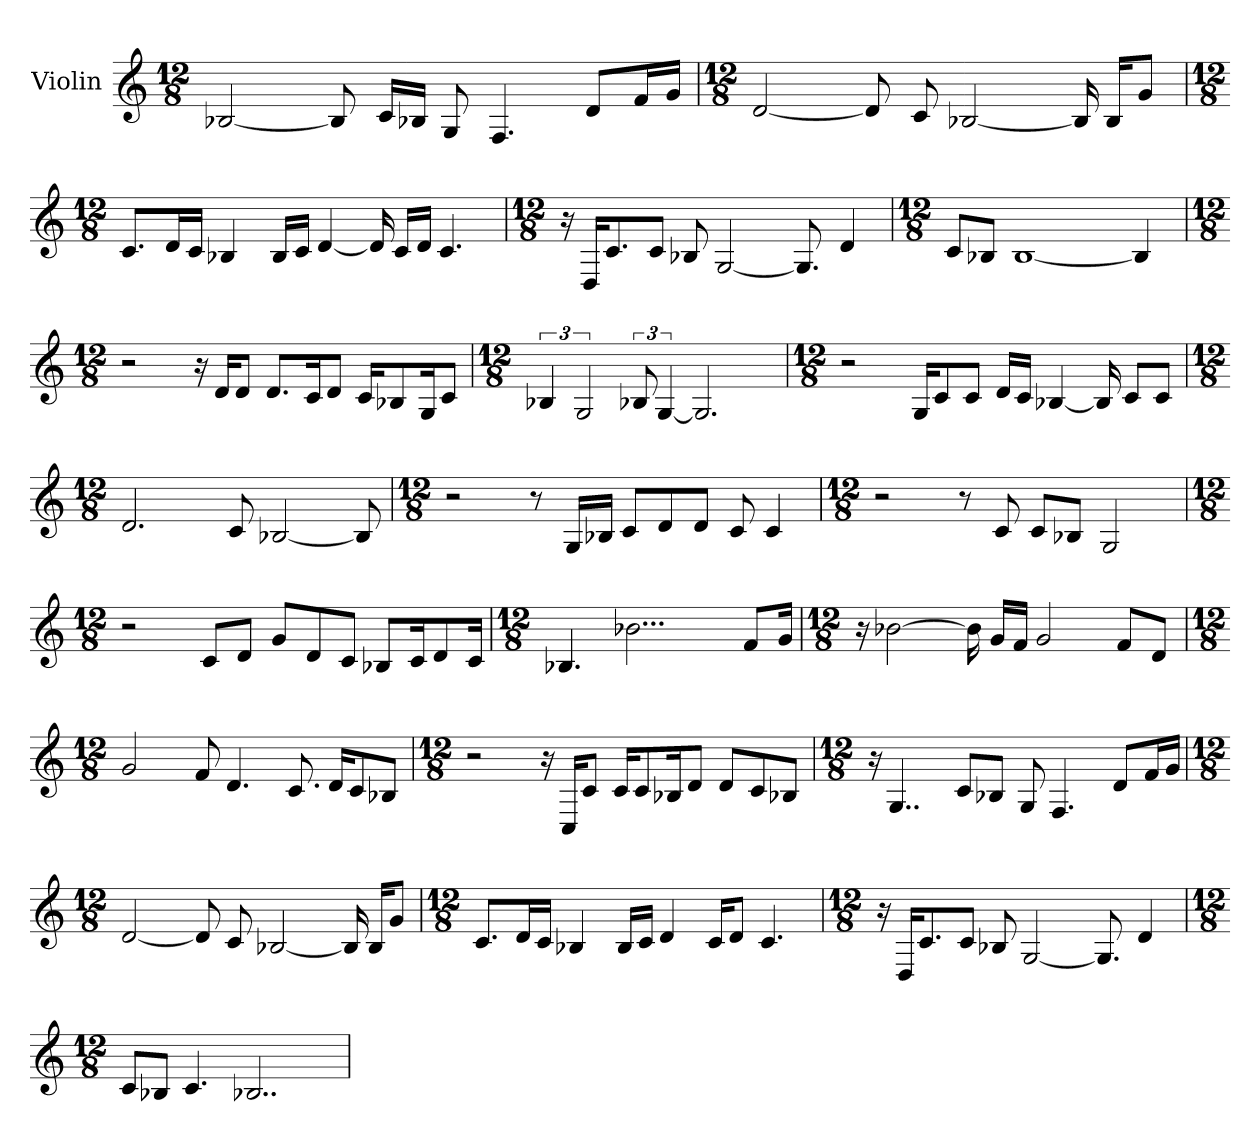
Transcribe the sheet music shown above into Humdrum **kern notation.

**kern
*part1
*staff1
*I"Violin
*I'Vln
*M12/8
=
[2B-X
8B-]
16cLL
16B-XJJ
8G
4.F
8dL
16fL
16gJJ
=
*M12/8
[2d
8d]
8c
[2B-X
16B-]
16B-KL
8gJ
=
*M12/8
8.cL
16dL
16cJJ
4B-X
16B-LL
16cJJ
[4d
16d]
16cLL
16dJJ
4.c
=
*M12/8
16r
16DKL
8.c
8cJ
8B-X
[2G
8.G]
4d
=
*M12/8
8cL
8B-XJ
[1B-
4B-]
=
*M12/8
2r
16r
16dKL
8dJ
8.dL
16cK
8dJ
16cKL
8B-X
16GK
8cJ
=
*M12/8
6B-X
3G
12B-X
[6G
2.G]
=
*M12/8
2r
16GKL
8c
8cJ
16dLL
16cJJ
[4B-X
16B-]
8cL
8cJ
=
*M12/8
2.d
8c
[2B-X
8B-]
=
*M12/8
2r
8r
16GLL
16B-XJJ
8cL
8d
8dJ
8c
4c
=
*M12/8
2r
8r
8c
8cL
8B-XJ
2G
=
*M12/8
2r
8cL
8dJ
8gL
8d
8cJ
8B-XL
16cK
8d
16cJk
=
*M12/8
4.B-X
2...b-X
8fL
16gJk
=
*M12/8
16r
[2b-X
16b-]
16gLL
16fJJ
2g
8fL
8dJ
=
*M12/8
2g
8f
4.d
8.c
16dKL
8c
8B-XJ
=
*M12/8
2r
16r
16CKL
8cJ
16cKL
8c
16B-XK
8dJ
8dL
8c
8B-XJ
=
*M12/8
16r
4..G
8cL
8B-XJ
8G
4.F
8dL
16fL
16gJJ
=
*M12/8
[2d
8d]
8c
[2B-X
16B-]
16B-KL
8gJ
=
*M12/8
8.cL
16dL
16cJJ
4B-X
16B-LL
16cJJ
4d
16cKL
8dJ
4.c
=
*M12/8
16r
16DKL
8.c
8cJ
8B-X
[2G
8.G]
4d
=
*M12/8
8cL
8B-XJ
4.c
2..B-X
=
*-
